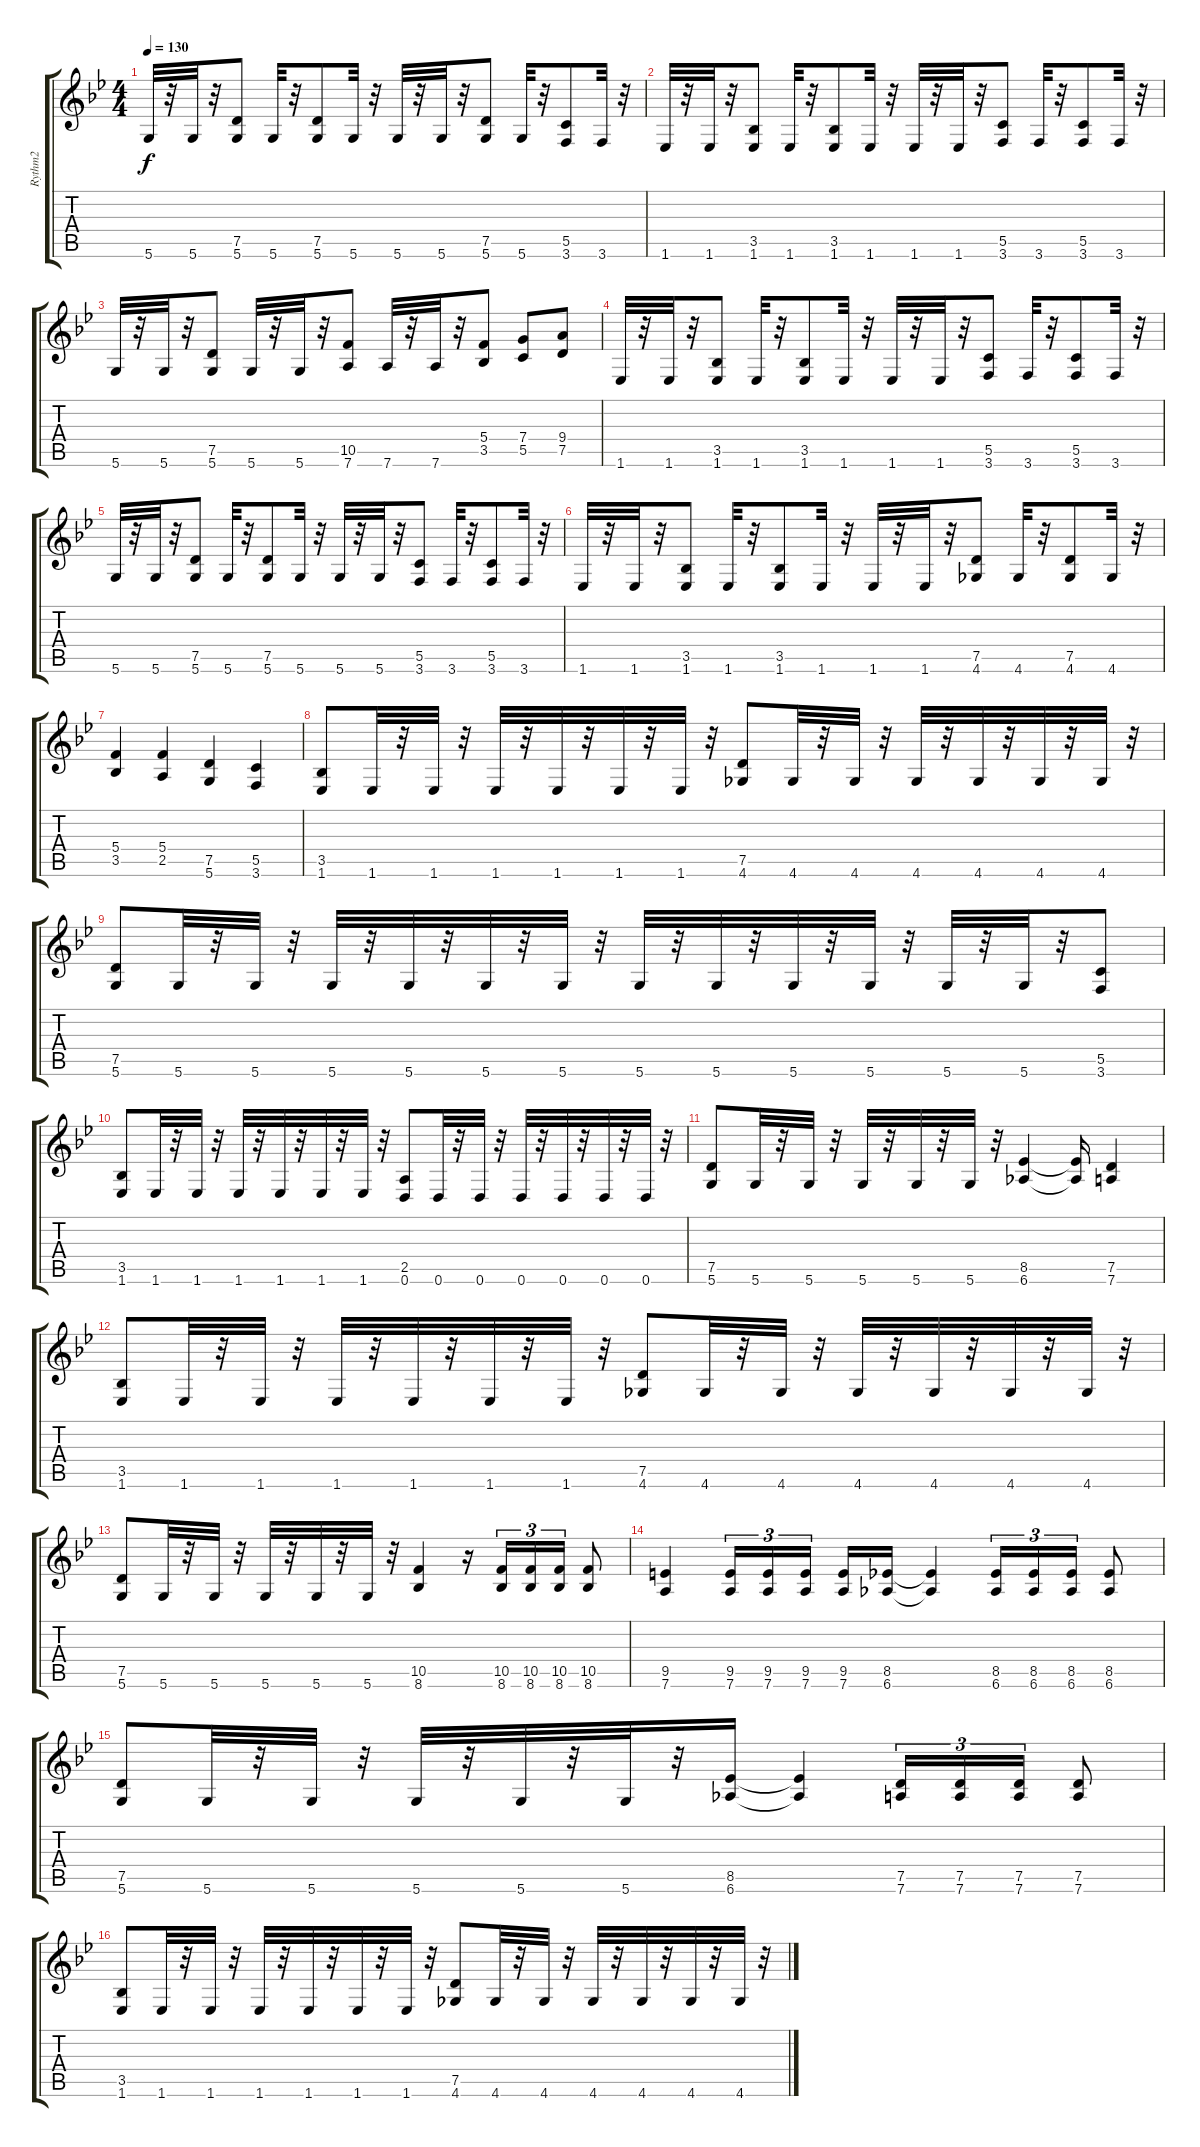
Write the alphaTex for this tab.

\track ("Rythm2" "Rythm2") {instrument overdrivenguitar}
\staff {score tabs}
\tuning (D4 A3 F3 C3 G2 D2) {hide}
\ts (4 4)
\tempo 130
\clef g2
\ks bb
5.6.32{dy f} r.32 5.6.32 r.32 (7.5 5.6).8 5.6.32 r.32 (7.5 5.6).8 5.6.32 r.32 5.6.32 r.32 5.6.32 r.32 (7.5 5.6).8 5.6.32 r.32 (5.5 3.6).8 3.6.32 r.32 |
1.6.32 r.32 1.6.32 r.32 (3.5 1.6).8 1.6.32 r.32 (3.5 1.6).8 1.6.32 r.32 1.6.32 r.32 1.6.32 r.32 (5.5 3.6).8 3.6.32 r.32 (5.5 3.6).8 3.6.32 r.32 |
5.6.32 r.32 5.6.32 r.32 (7.5 5.6).8 5.6.32 r.32 5.6.32 r.32 (10.5 7.6).8 7.6.32 r.32 7.6.32 r.32 (5.4 3.5).8 (7.4 5.5).8 (9.4 7.5).8 |
1.6.32 r.32 1.6.32 r.32 (3.5 1.6).8 1.6.32 r.32 (3.5 1.6).8 1.6.32 r.32 1.6.32 r.32 1.6.32 r.32 (5.5 3.6).8 3.6.32 r.32 (5.5 3.6).8 3.6.32 r.32 |
5.6.32 r.32 5.6.32 r.32 (7.5 5.6).8 5.6.32 r.32 (7.5 5.6).8 5.6.32 r.32 5.6.32 r.32 5.6.32 r.32 (5.5 3.6).8 3.6.32 r.32 (5.5 3.6).8 3.6.32 r.32 |
1.6.32 r.32 1.6.32 r.32 (3.5 1.6).8 1.6.32 r.32 (3.5 1.6).8 1.6.32 r.32 1.6.32 r.32 1.6.32 r.32 (7.5 4.6).8 4.6.32 r.32 (7.5 4.6).8 4.6.32 r.32 |
(5.4 3.5).4 (5.4 2.5).4 (7.5 5.6).4 (5.5 3.6).4 |
(3.5 1.6).8 1.6.32 r.32 1.6.32 r.32 1.6.32 r.32 1.6.32 r.32 1.6.32 r.32 1.6.32 r.32 (7.5 4.6).8 4.6.32 r.32 4.6.32 r.32 4.6.32 r.32 4.6.32 r.32 4.6.32 r.32 4.6.32 r.32 |
(7.5 5.6).8 5.6.32 r.32 5.6.32 r.32 5.6.32 r.32 5.6.32 r.32 5.6.32 r.32 5.6.32 r.32 5.6.32 r.32 5.6.32 r.32 5.6.32 r.32 5.6.32 r.32 5.6.32 r.32 5.6.32 r.32 (5.5 3.6).8 |
(3.5 1.6).8 1.6.32 r.32 1.6.32 r.32 1.6.32 r.32 1.6.32 r.32 1.6.32 r.32 1.6.32 r.32 (2.5 0.6).8 0.6.32 r.32 0.6.32 r.32 0.6.32 r.32 0.6.32 r.32 0.6.32 r.32 0.6.32 r.32 |
(7.5 5.6).8 5.6.32 r.32 5.6.32 r.32 5.6.32 r.32 5.6.32 r.32 5.6.32 r.32 (8.5 6.6).4 (8.5{t} 6.6{t}).16 (7.5 7.6).4 |
(3.5 1.6).8 1.6.32 r.32 1.6.32 r.32 1.6.32 r.32 1.6.32 r.32 1.6.32 r.32 1.6.32 r.32 (7.5 4.6).8 4.6.32 r.32 4.6.32 r.32 4.6.32 r.32 4.6.32 r.32 4.6.32 r.32 4.6.32 r.32 |
(7.5 5.6).8 5.6.32 r.32 5.6.32 r.32 5.6.32 r.32 5.6.32 r.32 5.6.32 r.32 (10.5 8.6).4 r.16 (10.5 8.6).16{tu (3 2)} (10.5 8.6).16{tu (3 2)} (10.5 8.6).16{tu (3 2)} (10.5 8.6).8 |
(9.5 7.6).4 (9.5 7.6).16{tu (3 2)} (9.5 7.6).16{tu (3 2)} (9.5 7.6).16{tu (3 2) beam splitsecondary} (9.5 7.6).16 (8.5 6.6).16 (8.5{t} 6.6{t}).4 (8.5 6.6).16{tu (3 2)} (8.5 6.6).16{tu (3 2)} (8.5 6.6).16{tu (3 2)} (8.5 6.6).8 |
(7.5 5.6).8 5.6.32 r.32 5.6.32 r.32 5.6.32 r.32 5.6.32 r.32 5.6.32 r.32 (8.5 6.6).16 (8.5{t} 6.6{t}).4 (7.5 7.6).16{tu (3 2)} (7.5 7.6).16{tu (3 2)} (7.5 7.6).16{tu (3 2)} (7.5 7.6).8 |
(3.5 1.6).8 1.6.32 r.32 1.6.32 r.32 1.6.32 r.32 1.6.32 r.32 1.6.32 r.32 1.6.32 r.32 (7.5 4.6).8 4.6.32 r.32 4.6.32 r.32 4.6.32 r.32 4.6.32 r.32 4.6.32 r.32 4.6.32 r.32
